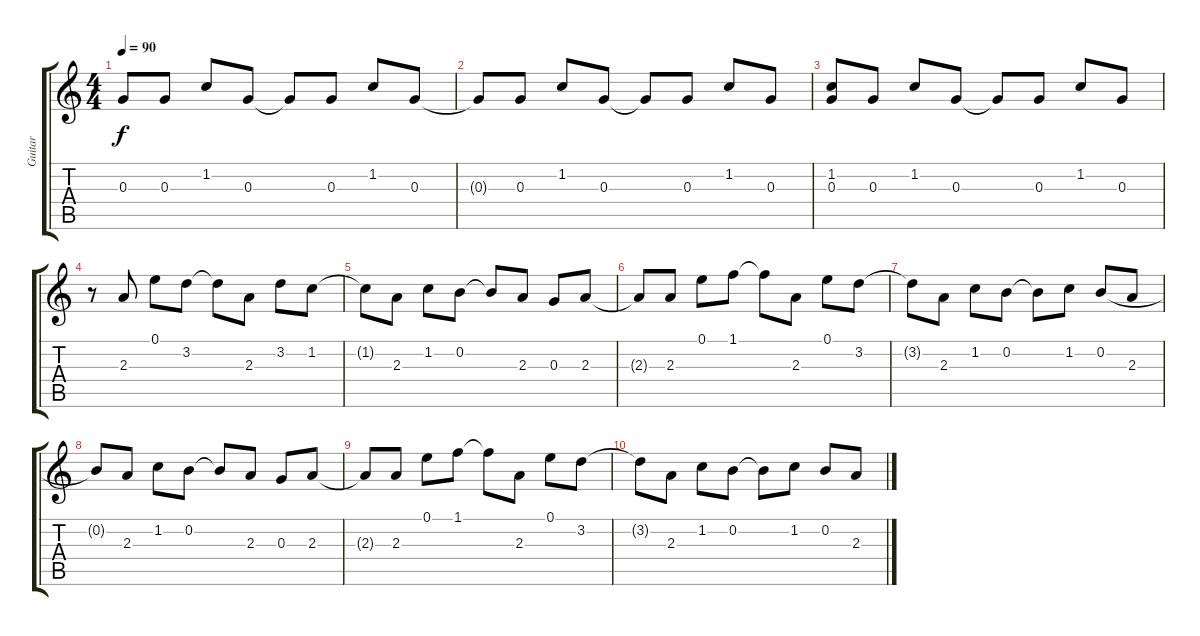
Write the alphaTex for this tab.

\track ("Guitar" "Guitar") {instrument electricguitarjazz}
\staff {score tabs}
\tuning (E4 B3 G3 D3 A2 E2) {hide}
\ts (4 4)
\tempo 90
\clef g2
\ks c
0.3{t}.8{dy f} 0.3.8 1.2.8 0.3.8 0.3{t}.8 0.3.8 1.2.8 0.3.8 |
0.3{t}.8 0.3.8 1.2.8 0.3.8 0.3{t}.8 0.3.8 1.2.8 0.3.8 |
(1.2 0.3).8 0.3.8 1.2.8 0.3.8 0.3{t}.8 0.3.8 1.2.8 0.3.8 |
r.8 2.3.8 0.1.8 3.2.8 3.2{t}.8 2.3.8 3.2.8 1.2.8 |
1.2{t}.8 2.3.8 1.2.8 0.2.8 0.2{t}.8 2.3.8 0.3.8 2.3.8 |
2.3{t}.8 2.3.8 0.1.8 1.1.8 1.1{t}.8 2.3.8 0.1.8 3.2.8 |
3.2{t}.8 2.3.8 1.2.8 0.2.8 0.2{t}.8 1.2.8 0.2.8 2.3.8 |
0.2{t}.8 2.3.8 1.2.8 0.2.8 0.2{t}.8 2.3.8 0.3.8 2.3.8 |
2.3{t}.8 2.3.8 0.1.8 1.1.8 1.1{t}.8 2.3.8 0.1.8 3.2.8 |
3.2{t}.8 2.3.8 1.2.8 0.2.8 0.2{t}.8 1.2.8 0.2.8 2.3.8
